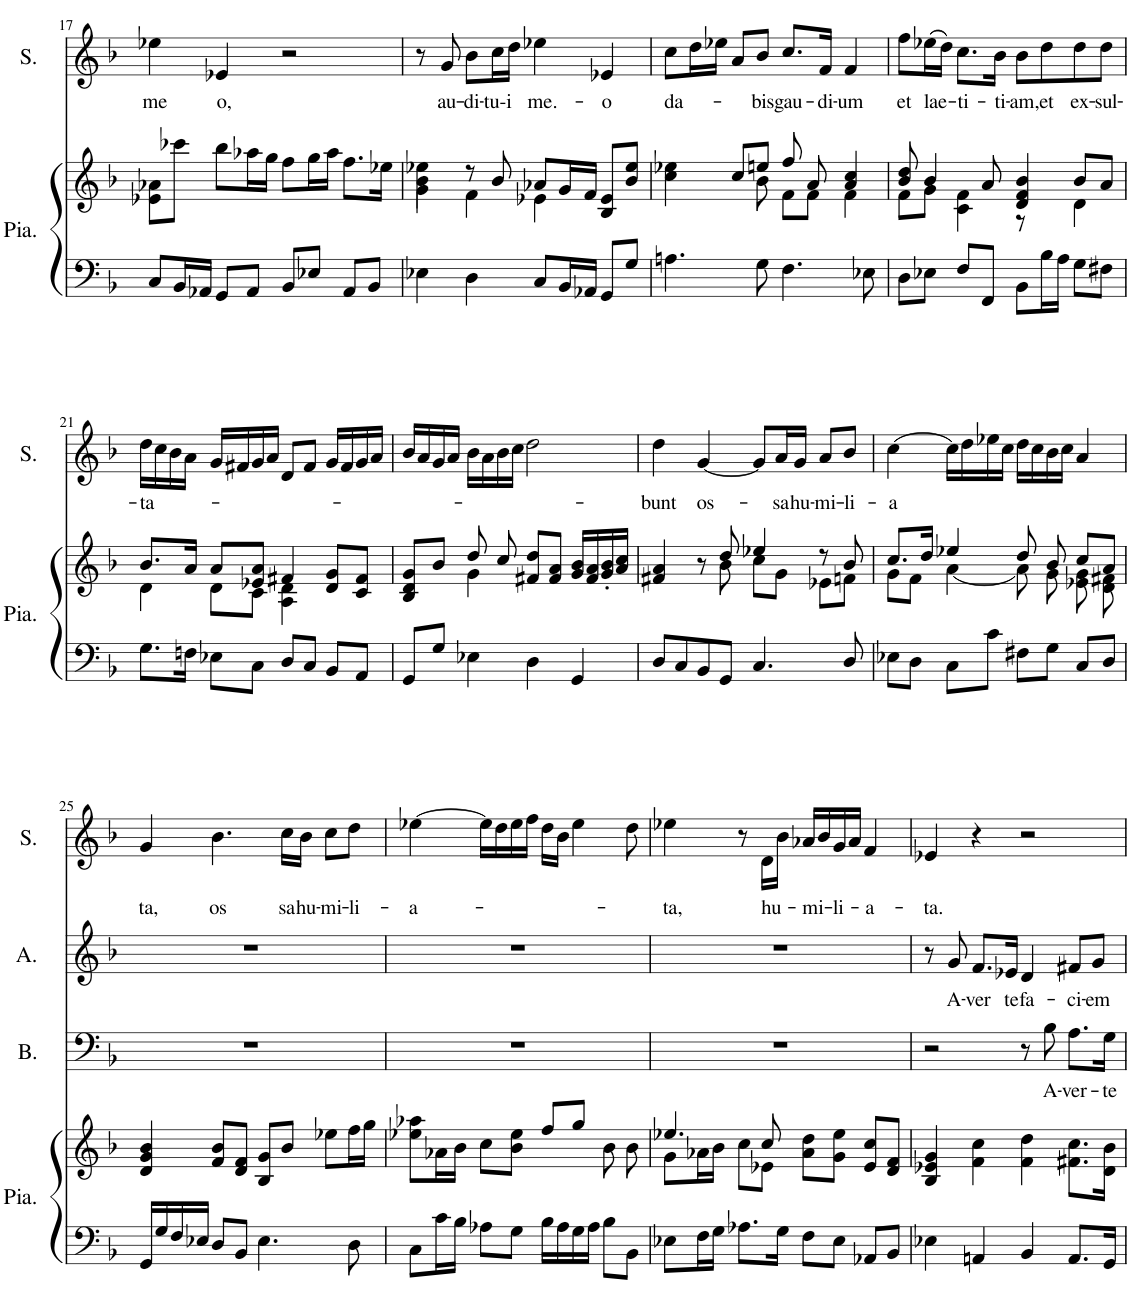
**kern	**kern	**kern	**text	**kern	**text	**kern	**text
*part4	*part4	*part3	*part3	*part2	*part2	*part1	*part1
*staff5	*staff4	*staff3	*staff3	*staff2	*staff2	*staff1	*staff1
*I"Piano	*	*I"Basse	*	*I"Alto	*	*I"Soprano	*
*I'Pia.	*	*I'B.	*	*I'A.	*	*I'S.	*
!!LO:PB:g=z
*clefF4	*clefG2	*clefF4	*	*clefG2	*	*clefG2	*
*k[b-]	*k[b-]	*k[b-]	*	*k[b-]	*	*k[b-]	*
*M4/4	*M4/4	*M4/4	*	*M4/4	*	*M4/4	*
*met(c)	*met(c)	*met(c)	*	*met(c)	*	*met(c)	*
=17	=17	=17	=17	=17	=17	=17	=17
!	!	!	!	!	!	!	!LO:LY:b
8C/L	8e-X\ 8a-X\L	1r	.	1r	.	4ee-X\	me
16BB-/L	8ccc-X\J	.	.	.	.	.	.
16AA-X/JJ	.	.	.	.	.	.	.
!	!	!	!	!	!	!	!LO:LY:b
8GG/L	8bb-\L	.	.	.	.	4e-X/	o,
8AA-/J	16aa-X\L	.	.	.	.	.	.
.	16gg\JJ	.	.	.	.	.	.
8BB-/L	8ff\L	.	.	.	.	2r	.
8E-X/J	16gg\L	.	.	.	.	.	.
.	16aa-\JJ	.	.	.	.	.	.
8AA-/L	8.ff\L	.	.	.	.	.	.
8BB-/J	.	.	.	.	.	.	.
.	16ee-X\Jk	.	.	.	.	.	.
=18	=18	=18	=18	=18	=18	=18	=18
*	*^	*	*	*	*	*	*
4E-X\	4b-\ 4ee-X\	4g\	1r	.	1r	.	8r	.
!	!	!	!	!	!	!	!	!LO:LY:b
.	.	.	.	.	.	.	8g/	au-
!	!	!	!	!	!	!	!	!LO:LY:b
4D\	8r	4f\	.	.	.	.	8b-\L	-di-
!	!	!	!	!	!	!	!	!LO:LY:b
.	8b-/	.	.	.	.	.	16cc\L	-tu-i
.	.	.	.	.	.	.	16dd\JJ	.
!	!	!	!	!	!	!	!	!LO:LY:b
8C/L	8a-X/L	4e-X\	.	.	.	.	4ee-X\	me.-
16BB-/L	16g/L	.	.	.	.	.	.	.
16AA-X/JJ	16f/JJ	.	.	.	.	.	.	.
!	!	!	!	!	!	!	!	!LO:LY:b
8GG/L	8B-/ 8e-/L	4ryy	.	.	.	.	4e-X/	-o
8G/J	8b-/ 8ee-/J	.	.	.	.	.	.	.
=19	=19	=19	=19	=19	=19	=19	=19	=19
!	!	!	!	!	!	!	!	!LO:LY:b
4.An\	4cc\ 4ee-X\	4.ryy	1r	.	1r	.	8cc\L	da-
.	.	.	.	.	.	.	16dd\L	.
.	.	.	.	.	.	.	16ee-X\JJ	.
.	8cc/L	.	.	.	.	.	8a/L	.
!	!	!	!	!	!	!	!	!LO:LY:b
8G\	8een/J	8b-\	.	.	.	.	8b-/J	-bis
!	!	!	!	!	!	!	!	!LO:LY:b
4.F\	8ff/	8f\L	.	.	.	.	8.cc/L	gau-
.	8a/	8f\J	.	.	.	.	.	.
!	!	!	!	!	!	!	!	!LO:LY:b
.	.	.	.	.	.	.	16f/Jk	-di-
!	!	!	!	!	!	!	!	!LO:LY:b
.	4a/ 4cc/	4f\	.	.	.	.	4f/	-um
8E-X\	.	.	.	.	.	.	.	.
=20	=20	=20	=20	=20	=20	=20	=20	=20
!	!	!	!	!	!	!	!	!LO:LY:b
8D\L	8b-/ 8dd/	8f\L	1r	.	1r	.	8ff\L	et
!	!	!	!	!	!	!	!	!LO:LY:b
8E-X\J	4b-/	8g\J	.	.	.	.	(16ee-X\L	lae-
.	.	.	.	.	.	.	16dd\JJ)	.
!	!	!	!	!	!	!	!	!LO:LY:b
8F/L	.	4c\ 4f\	.	.	.	.	8.cc\L	-ti-
8FF/J	8a/	.	.	.	.	.	.	.
!	!	!	!	!	!	!	!	!LO:LY:b
.	.	.	.	.	.	.	16b-\Jk	-ti-
!	!	!	!	!	!	!	!	!LO:LY:b
8BB-\L	4d/ 4f/ 4b-/	8r	.	.	.	.	8b-\L	-am,
!	!	!	!	!	!	!	!	!LO:LY:b
16B-\L	.	8ryy	.	.	.	.	8dd\	et
16A\JJ	.	.	.	.	.	.	.	.
!	!	!	!	!	!	!	!	!LO:LY:b
8G\L	8b-/L	4d\	.	.	.	.	8dd\	ex-
!	!	!	!	!	!	!	!	!LO:LY:b
8F#X\J	8a/J	.	.	.	.	.	8dd\J	-sul-
!!LO:LB:g=z
=21	=21	=21	=21	=21	=21	=21	=21	=21
!	!	!	!	!	!	!	!	!LO:LY:b
8.G\L	8.b-/L	4d\	1r	.	1r	.	16dd\LL	-ta-
.	.	.	.	.	.	.	16cc\	.
.	.	.	.	.	.	.	16b-\	.
16Fn\Jk	16a/Jk	.	.	.	.	.	16a\JJ	.
8E-X\L	8a/L	8d\L	.	.	.	.	16g/LL	.
.	.	.	.	.	.	.	16f#X/	.
8C\J	8e-X/ 8a/J	8c\J	.	.	.	.	16g/	.
.	.	.	.	.	.	.	16a/JJ	.
8D/L	4f#X/	4A\ 4d\	.	.	.	.	8d/L	.
8C/J	.	.	.	.	.	.	8f#/J	.
8BB-/L	8d/ 8g/L	4ryy	.	.	.	.	16g/LL	.
.	.	.	.	.	.	.	16f#/	.
8AA/J	8c/ 8f#/J	.	.	.	.	.	16g/	.
.	.	.	.	.	.	.	16a/JJ	.
=22	=22	=22	=22	=22	=22	=22	=22	=22
8GG/L	8B-/ 8d/ 8g/L	4ryy	1r	.	1r	.	16b-/LL	.
.	.	.	.	.	.	.	16a/	.
8G/J	8b-/J	.	.	.	.	.	16g/	.
.	.	.	.	.	.	.	16a/JJ	.
4E-X\	8dd/	4g\	.	.	.	.	16b-\LL	.
.	.	.	.	.	.	.	16a\	.
.	8cc/	.	.	.	.	.	16b-\	.
.	.	.	.	.	.	.	16cc\JJ	.
4D\	8f#X/ 8dd/L	2ryy	.	.	.	.	2dd\	.
.	8f#/ 8a/J	.	.	.	.	.	.	.
4GG/	16g/ 16b-/LL	.	.	.	.	.	.	.
.	16f#/ 16a/	.	.	.	.	.	.	.
.	16g/' 16b-/'	.	.	.	.	.	.	.
.	16a/ 16cc/JJ	.	.	.	.	.	.	.
=23	=23	=23	=23	=23	=23	=23	=23	=23
!	!	!	!	!	!	!	!	!LO:LY:b
8D/L	4f#X/ 4a/	4.ryy	1r	.	1r	.	4dd\	-bunt
8C/	.	.	.	.	.	.	.	.
!	!	!	!	!	!	!	!	!LO:LY:b
8BB-/	8r	.	.	.	.	.	[4g/	os-
8GG/J	8dd/	8b-\	.	.	.	.	.	.
4.C/	4ee-X/	8cc\L	.	.	.	.	8g/L]	.
!	!	!	!	!	!	!	!	!LO:LY:b
.	.	8g\J	.	.	.	.	16a/L	-sa
!	!	!	!	!	!	!	!	!LO:LY:b
.	.	.	.	.	.	.	16g/JJ	hu-
!	!	!	!	!	!	!	!	!LO:LY:b
.	8r	8e-X\L	.	.	.	.	8a/L	-mi-
!	!	!	!	!	!	!	!	!LO:LY:b
8D/	8b-/	8fn\J	.	.	.	.	8b-/J	-li-
=24	=24	=24	=24	=24	=24	=24	=24	=24
!	!	!	!	!	!	!	!	!LO:LY:b
8E-X\L	8.cc/L	8g\L	1r	.	1r	.	[4cc\	-a
8D\J	.	8f\J	.	.	.	.	.	.
.	16dd/Jk	.	.	.	.	.	.	.
8C\L	4ee-X/	[4a\	.	.	.	.	16cc\LL]	.
.	.	.	.	.	.	.	16dd\	.
8c\J	.	.	.	.	.	.	16ee-X\	.
.	.	.	.	.	.	.	16cc\JJ	.
8F#X\L	8dd/	8a\]	.	.	.	.	16dd\LL	.
.	.	.	.	.	.	.	16cc\	.
8G\J	8b-/	8g\	.	.	.	.	16b-\	.
.	.	.	.	.	.	.	16cc\JJ	.
8C/L	8cc/L	8e-X\ 8g\	.	.	.	.	4a/	.
8D/J	8a/J	8d\ 8f#X\	.	.	.	.	.	.
!!LO:LB:g=z
=25	=25	=25	=25	=25	=25	=25	=25	=25
!	!	!	!	!	!	!	!	!LO:LY:b
*	*v	*v	*	*	*	*	*	*
16GG/LL	4d/ 4g/ 4b-/	1r	.	1r	.	4g/	ta,
16G/	.	.	.	.	.	.	.
16F/	.	.	.	.	.	.	.
16E-X/JJ	.	.	.	.	.	.	.
!	!	!	!	!	!	!	!LO:LY:b
8D/L	8f/ 8b-/L	.	.	.	.	4.b-\	os
8BB-/J	8d/ 8f/J	.	.	.	.	.	.
4.E-\	8B-/ 8g/L	.	.	.	.	.	.
!	!	!	!	!	!	!	!LO:LY:b
.	8b-/J	.	.	.	.	16cc\LL	sa
!	!	!	!	!	!	!	!LO:LY:b
.	.	.	.	.	.	16b-\JJ	hu-
!	!	!	!	!	!	!	!LO:LY:b
.	8ee-X\L	.	.	.	.	8cc\L	-mi-
!	!	!	!	!	!	!	!LO:LY:b
8D\	16ff\L	.	.	.	.	8dd\J	-li-
.	16gg\JJ	.	.	.	.	.	.
=26	=26	=26	=26	=26	=26	=26	=26
!	!	!	!	!	!	!	!LO:LY:b
8C\L	8ee-X\ 8aa-X\L	1r	.	1r	.	[4ee-X\	-a-
16c\L	16a-X\L	.	.	.	.	.	.
16B-\JJ	16b-\JJ	.	.	.	.	.	.
8A-X\L	8cc\L	.	.	.	.	16ee-\LL]	.
.	.	.	.	.	.	16dd\	.
8G\J	8b-\ 8ee-\J	.	.	.	.	16ee-\	.
.	.	.	.	.	.	16ff\JJ	.
16B-\LL	8ff/L	.	.	.	.	16dd\LL	.
16A-\	.	.	.	.	.	16b-\JJ	.
16G\	8gg/J	.	.	.	.	4ee-\	.
16A-\JJ	.	.	.	.	.	.	.
8B-\L	8b-\	.	.	.	.	.	.
8BB-\J	8b-\	.	.	.	.	8dd\	.
=27	=27	=27	=27	=27	=27	=27	=27
*	*^	*	*	*	*	*	*
!	!	!	!	!	!	!	!	!LO:LY:b
8E-X\L	4.ee-X/	8g\L	1r	.	1r	.	4ee-X\	-ta,
16F\L	.	16a-X\L	.	.	.	.	.	.
16G\JJ	.	16b-\JJ	.	.	.	.	.	.
8.A-X\L	.	8cc\L	.	.	.	.	8r	.
!	!	!	!	!	!	!	!	!LO:LY:b
.	8cc/	8e-X\J	.	.	.	.	16d\LL	hu-
16G\Jk	.	.	.	.	.	.	16b-\JJ	.
!	!	!	!	!	!	!	!	!LO:LY:b
8F\L	8a-\ 8dd\L	2ryy	.	.	.	.	16a-X/LL	-mi-
.	.	.	.	.	.	.	16b-/	.
!	!	!	!	!	!	!	!	!LO:LY:b
8E-\J	8g\ 8ee-\J	.	.	.	.	.	16g/	-li-
.	.	.	.	.	.	.	16a-/JJ	.
!	!	!	!	!	!	!	!	!LO:LY:b
8AA-X/L	8e-/ 8cc/L	.	.	.	.	.	4f/	-a-
8BB-/J	8d/ 8f/J	.	.	.	.	.	.	.
*	*v	*v	*	*	*	*	*	*
=28	=28	=28	=28	=28	=28	=28	=28
!	!	!	!	!	!	!	!LO:LY:b
4E-X\	4B-/ 4e-X/ 4g/	2r	.	8r	.	4e-X/	-ta.
!	!	!	!	!	!LO:LY:b	!	!
.	.	.	.	8g/	A-	.	.
!	!	!	!	!	!LO:LY:b	!	!
4AAn/	4f\ 4cc\	.	.	8.f/L	-ver	4r	.
!	!	!	!	!	!LO:LY:b	!	!
.	.	.	.	16e-X/Jk	te	.	.
!	!	!	!	!	!LO:LY:b	!	!
4BB-/	4f\ 4dd\	8r	.	4d/	fa-	2r	.
!	!	!	!LO:LY:b	!	!	!	!
.	.	8B-\	-A-	.	.	.	.
!	!	!	!LO:LY:b	!	!LO:LY:b	!	!
8.AA/L	8.f#X\ 8.cc\L	8.A\L	-ver-	8f#X/L	-ci-	.	.
!	!	!	!	!	!LO:LY:b	!	!
.	.	.	.	8g/J	-em	.	.
!	!	!	!LO:LY:b	!	!	!	!
16GG/Jk	16d\ 16b-\Jk	16G\Jk	-te	.	.	.	.
=	=	=	=	=	=	=	=
*-	*-	*-	*-	*-	*-	*-	*-
